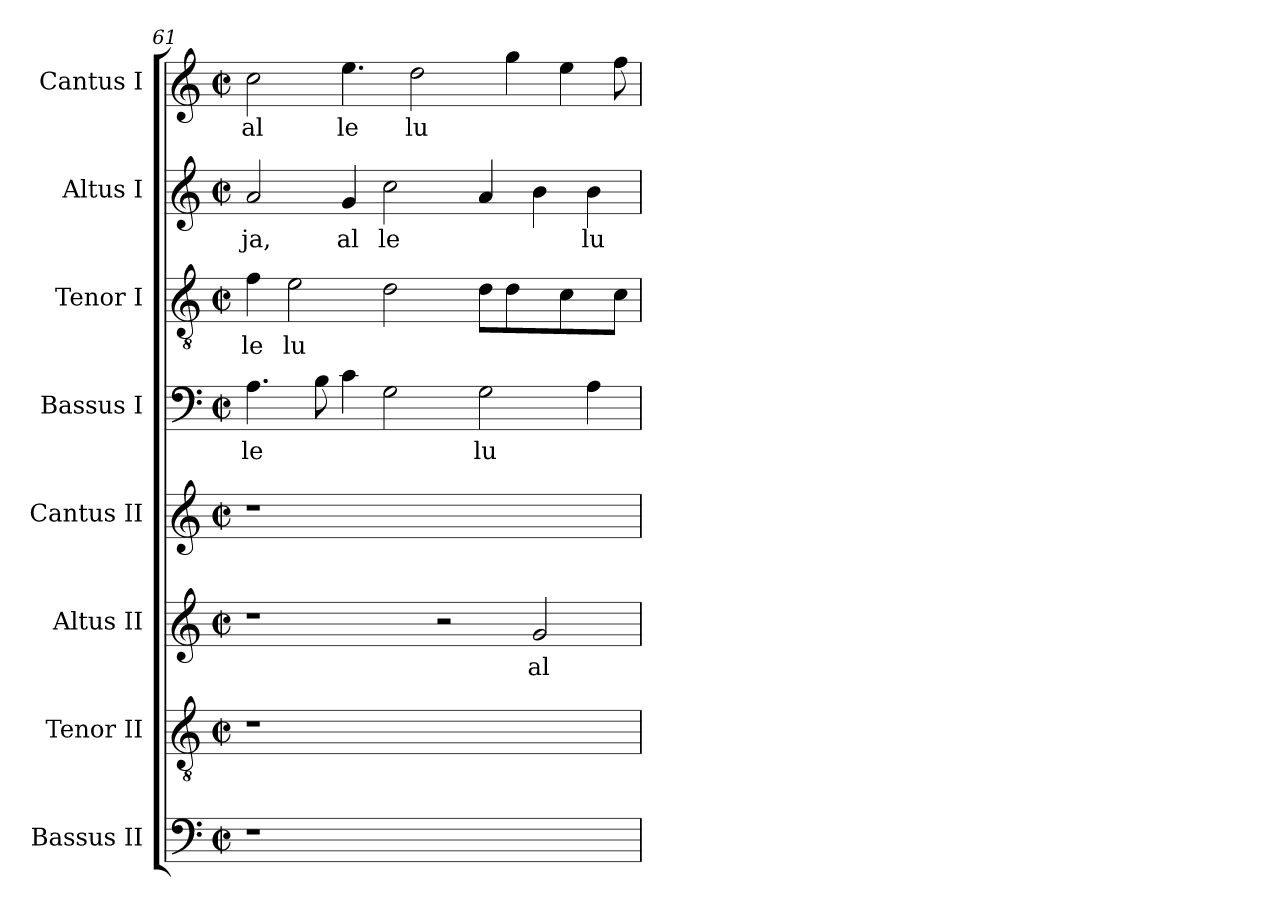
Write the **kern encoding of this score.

**kern	**kern	**kern	**text	**kern	**kern	**text	**kern	**text	**kern	**text	**kern	**text
*part8	*part7	*part6	*part6	*part5	*part4	*part4	*part3	*part3	*part2	*part2	*part1	*part1
*staff8	*staff7	*staff6	*staff6	*staff5	*staff4	*staff4	*staff3	*staff3	*staff2	*staff2	*staff1	*staff1
*I"Bassus II	*I"Tenor II	*I"Altus II	*	*I"Cantus II	*I"Bassus I	*	*I"Tenor I	*	*I"Altus I	*	*I"Cantus I	*
!!LO:LB:g=z
*clefF4	*clefGv2	*clefG2	*	*clefG2	*clefF4	*	*clefGv2	*	*clefG2	*	*clefG2	*
*M2/2	*M2/2	*M2/2	*	*M2/2	*M2/2	*	*M2/2	*	*M2/2	*	*M2/2	*
*met(c|)	*met(c|)	*met(c|)	*	*met(c|)	*met(c|)	*	*met(c|)	*	*met(c|)	*	*met(c|)	*
=61	=61	=61	=61	=61	=61	=61	=61	=61	=61	=61	=61	=61
!	!	!	!	!	!	!LO:LY:b:cj	!	!LO:LY:b:cj	!	!LO:LY:b:cj	!	!LO:LY:b:cj
1r	1r	1r	.	1r	4.A\	le	4f\	le	2a/	ja,	2cc\	al
!	!	!	!	!	!	!	!	!LO:LY:b:cj	!	!	!	!
.	.	.	.	.	.	.	2e\	lu	.	.	.	.
.	.	.	.	.	8B\	.	.	.	.	.	.	.
!	!	!	!	!	!	!	!	!	!	!LO:LY:b:cj	!	!LO:LY:b:cj
.	.	.	.	.	4c\	.	.	.	4g/	al	4.ee\	le
!	!	!	!	!	!	!	!	!	!	!LO:LY:b:cj	!	!
.	.	.	.	.	2G\	.	2d\	.	2cc\	le	.	.
!	!	!	!	!	!	!	!	!	!	!	!	!LO:LY:b:cj
.	.	.	.	.	.	.	.	.	.	.	2dd\	lu
1ryy	1ryy	2r	.	1ryy	.	.	.	.	.	.	.	.
!	!	!	!	!	!	!LO:LY:b:cj	!	!	!	!	!	!
.	.	.	.	.	2G\	lu	8d\L	.	4a/	.	.	.
.	.	.	.	.	.	.	4d\	.	.	.	4gg\	.
!	!	!	!LO:LY:b:cj	!	!	!	!	!	!	!	!	!
.	.	2g/	al-	.	.	.	.	.	4b\	.	.	.
.	.	.	.	.	.	.	4c\	.	.	.	4ee\	.
!	!	!	!	!	!	!	!	!	!	!LO:LY:b:cj	!	!
.	.	.	.	.	4A\	.	.	.	4b\	lu	.	.
.	.	.	.	.	.	.	8c\J	.	.	.	8ff\	.
=	=	=	=	=	=	=	=	=	=	=	=	=
*-	*-	*-	*-	*-	*-	*-	*-	*-	*-	*-	*-	*-
